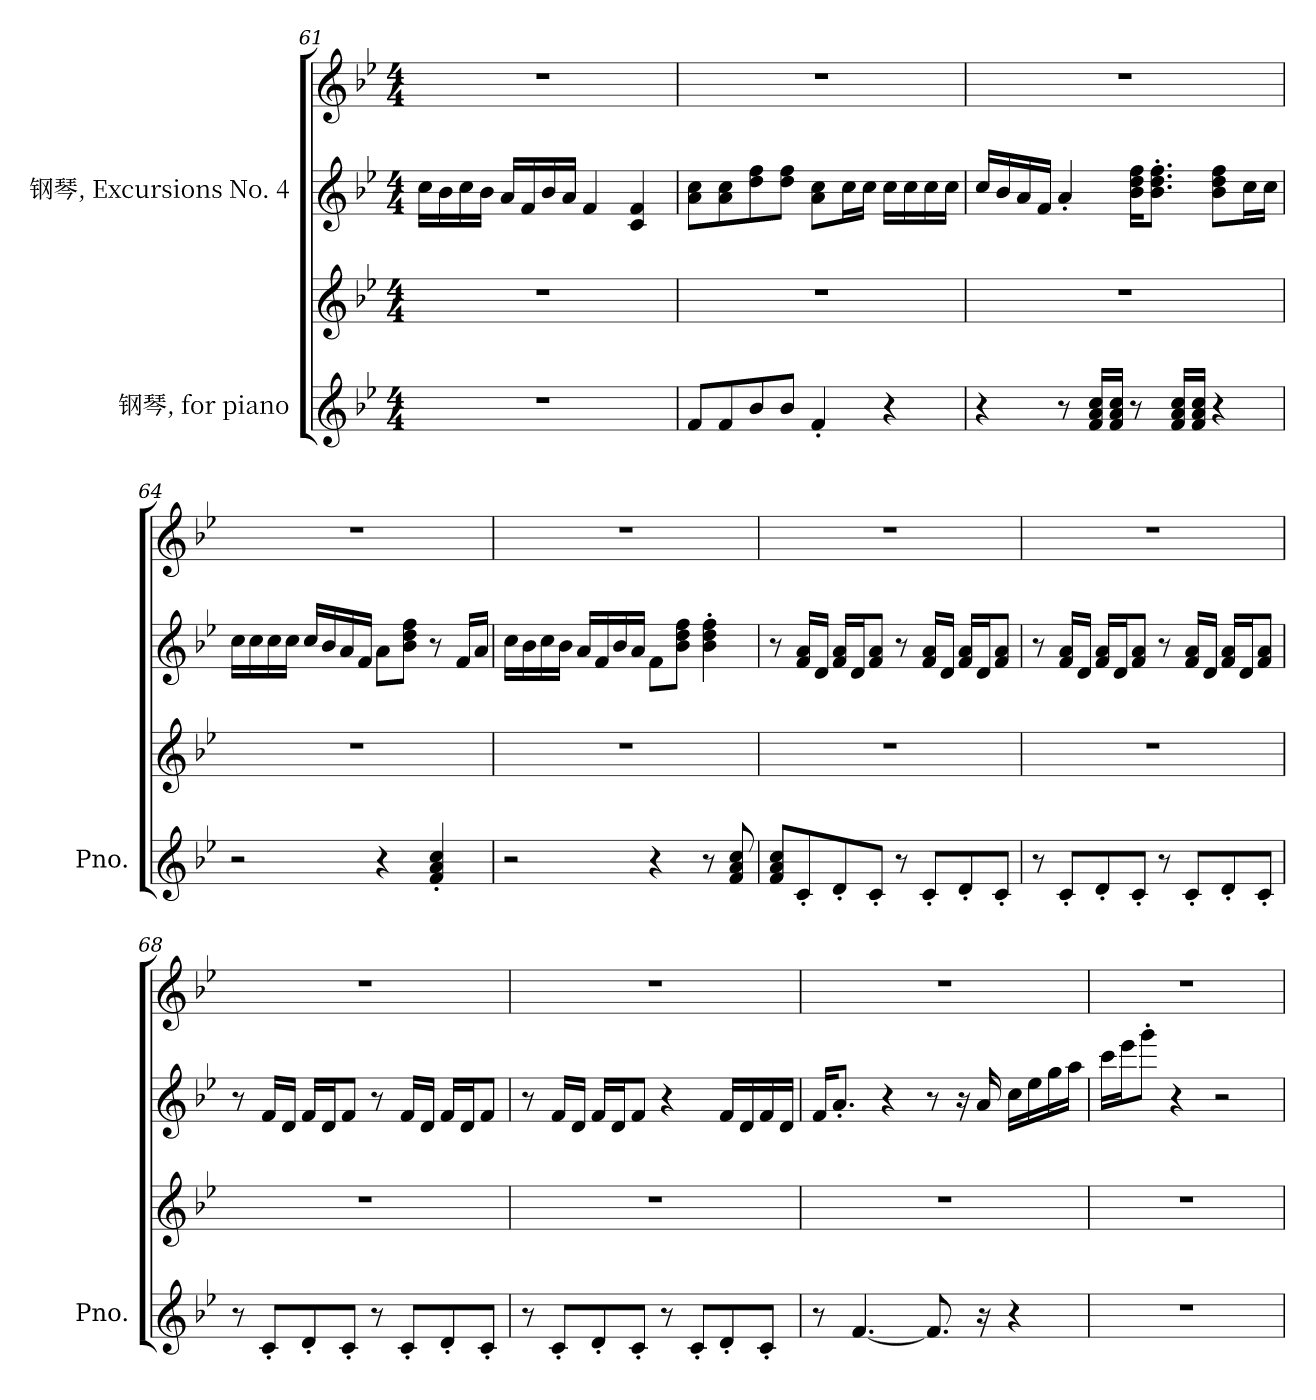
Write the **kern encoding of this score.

**kern	**kern	**kern	**kern
*part2	*part2	*part1	*part1
*staff4	*staff3	*staff2	*staff1
*I"钢琴, for piano	*	*I"钢琴, Excursions No. 4	*
*I'Pno.	*	*	*
*clefG2	*clefG2	*clefG2	*clefG2
*k[b-e-]	*k[b-e-]	*k[b-e-]	*k[b-e-]
*M4/4	*M4/4	*M4/4	*M4/4
=61	=61	=61	=61
1r	1r	16cc\LL	1r
.	.	16b-\	.
.	.	16cc\	.
.	.	16b-\JJ	.
.	.	16a/LL	.
.	.	16f/	.
.	.	16b-/	.
.	.	16a/JJ	.
.	.	4f/	.
.	.	4c/ 4f/	.
=62	=62	=62	=62
8f/L	1r	8a\ 8cc\L	1r
8f/	.	8a\ 8cc\	.
8b-/	.	8dd\ 8ff\	.
8b-/J	.	8dd\ 8ff\J	.
4f'/	.	8a\ 8cc\L	.
.	.	16cc\L	.
.	.	16cc\JJ	.
4r	.	16cc\LL	.
.	.	16cc\	.
.	.	16cc\	.
.	.	16cc\JJ	.
!!LO:LB:g=z
=63	=63	=63	=63
4r	1r	16cc/LL	1r
.	.	16b-/	.
.	.	16a/	.
.	.	16f/JJ	.
8r	.	4a'/	.
16f/ 16a/ 16cc/LL	.	.	.
16f/ 16a/ 16cc/JJ	.	.	.
8r	.	16b-\ 16dd\ 16ff\KL	.
.	.	8.b-\' 8.dd\' 8.ff\'J	.
16f/ 16a/ 16cc/LL	.	.	.
16f/ 16a/ 16cc/JJ	.	.	.
4r	.	8b-\ 8dd\ 8ff\L	.
.	.	16cc\L	.
.	.	16cc\JJ	.
=64	=64	=64	=64
2r	1r	16cc\LL	1r
.	.	16cc\	.
.	.	16cc\	.
.	.	16cc\JJ	.
.	.	16cc/LL	.
.	.	16b-/	.
.	.	16a/	.
.	.	16f/JJ	.
4r	.	8a\L	.
.	.	8b-\ 8dd\ 8ff\J	.
4f/' 4a/' 4cc/'	.	8r	.
.	.	16f/LL	.
.	.	16a/JJ	.
=65	=65	=65	=65
2r	1r	16cc\LL	1r
.	.	16b-\	.
.	.	16cc\	.
.	.	16b-\JJ	.
.	.	16a/LL	.
.	.	16f/	.
.	.	16b-/	.
.	.	16a/JJ	.
4r	.	8f\L	.
.	.	8b-\ 8dd\ 8ff\J	.
8r	.	4b-\' 4dd\' 4ff\'	.
8f/ 8a/ 8cc/	.	.	.
!!LO:LB:g=z
=66	=66	=66	=66
8f/ 8a/ 8cc/L	1r	8r	1r
8c'/	.	16f/ 16a/LL	.
.	.	16d/JJ	.
8d'/	.	16f/ 16a/LL	.
.	.	16d/J	.
8c'/J	.	8f/ 8a/J	.
8r	.	8r	.
8c'/L	.	16f/ 16a/LL	.
.	.	16d/JJ	.
8d'/	.	16f/ 16a/LL	.
.	.	16d/J	.
8c'/J	.	8f/ 8a/J	.
=67	=67	=67	=67
8r	1r	8r	1r
8c'/L	.	16f/ 16a/LL	.
.	.	16d/JJ	.
8d'/	.	16f/ 16a/LL	.
.	.	16d/J	.
8c'/J	.	8f/ 8a/J	.
8r	.	8r	.
8c'/L	.	16f/ 16a/LL	.
.	.	16d/JJ	.
8d'/	.	16f/ 16a/LL	.
.	.	16d/J	.
8c'/J	.	8f/ 8a/J	.
=68	=68	=68	=68
8r	1r	8r	1r
8c'/L	.	16f/LL	.
.	.	16d/JJ	.
8d'/	.	16f/LL	.
.	.	16d/J	.
8c'/J	.	8f/J	.
8r	.	8r	.
8c'/L	.	16f/LL	.
.	.	16d/JJ	.
8d'/	.	16f/LL	.
.	.	16d/J	.
8c'/J	.	8f/J	.
!!LO:PB:g=z
=69	=69	=69	=69
8r	1r	8r	1r
8c'/L	.	16f/LL	.
.	.	16d/JJ	.
8d'/	.	16f/LL	.
.	.	16d/J	.
8c'/J	.	8f/J	.
8r	.	4r	.
8c'/L	.	.	.
8d'/	.	16f/LL	.
.	.	16d/	.
8c'/J	.	16f/	.
.	.	16d/JJ	.
=70	=70	=70	=70
8r	1r	16f/KL	1r
.	.	8.a'/J	.
[4.f/	.	.	.
.	.	4r	.
8.f/]	.	8r	.
.	.	16r	.
16r	.	16a/	.
4r	.	16cc\LL	.
.	.	16ee-\	.
.	.	16gg\	.
.	.	16aa\JJ	.
=71	=71	=71	=71
1r	1r	16ccc\LL	1r
.	.	16eee-\J	.
.	.	8ggg'\J	.
.	.	4r	.
.	.	2r	.
=	=	=	=
*-	*-	*-	*-
